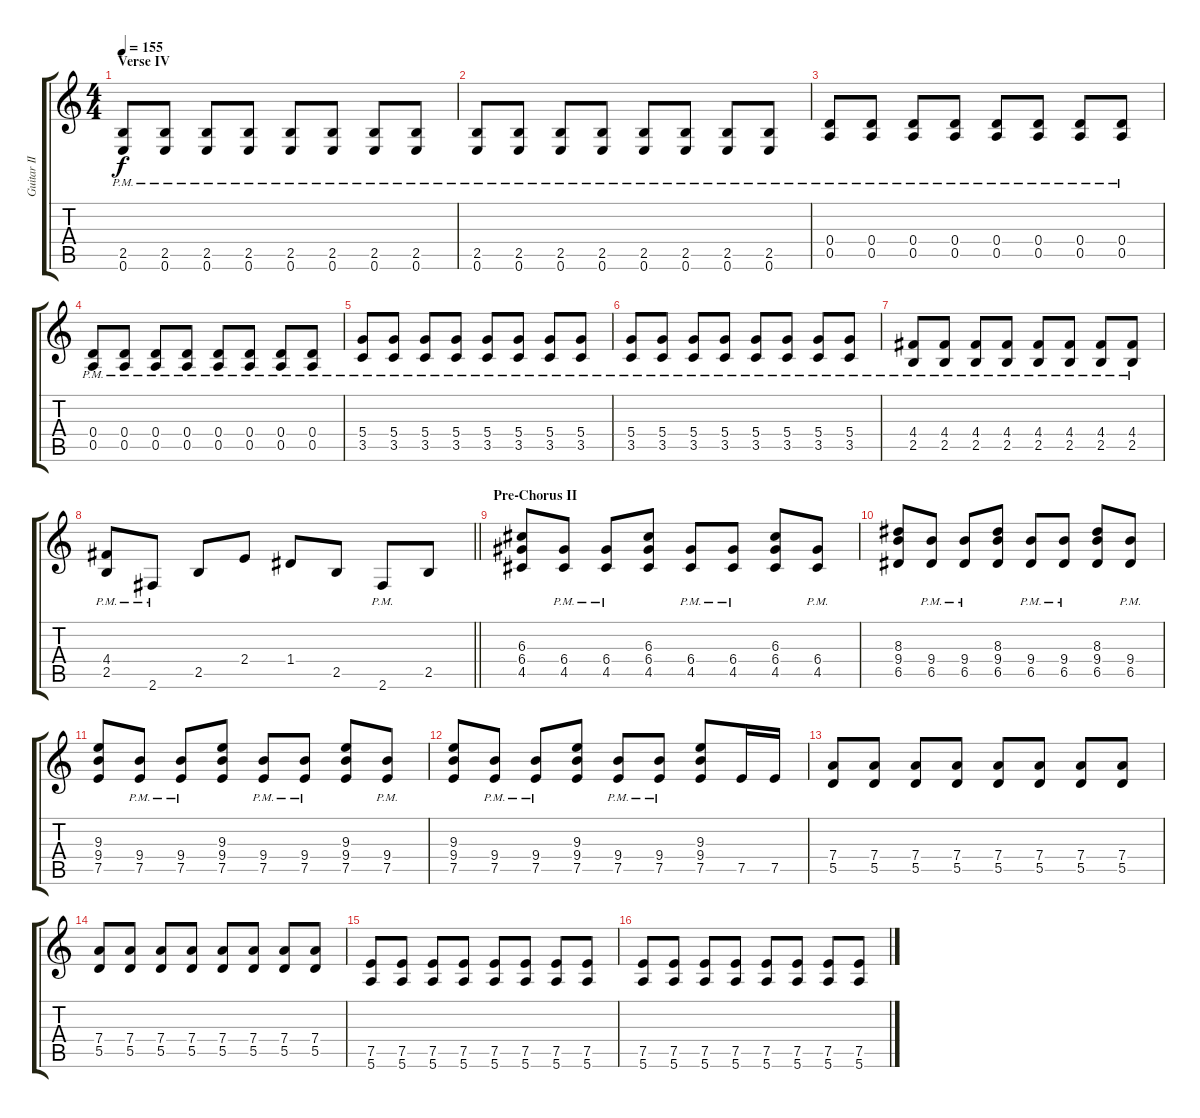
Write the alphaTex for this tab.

\track ("Guitar II" "Guitar II") {instrument distortionguitar}
\staff {score tabs}
\tuning (E4 B3 G3 D3 A2 E2) {hide}
\ts (4 4)
\section ("" "Verse IV")
\tempo 155
\clef g2
\ks c
(2.5{pm} 0.6{pm}).8{dy f} (2.5{pm} 0.6{pm}).8 (2.5{pm} 0.6{pm}).8 (2.5{pm} 0.6{pm}).8 (2.5{pm} 0.6{pm}).8 (2.5{pm} 0.6{pm}).8 (2.5{pm} 0.6{pm}).8 (2.5{pm} 0.6{pm}).8 |
(2.5{pm} 0.6{pm}).8 (2.5{pm} 0.6{pm}).8 (2.5{pm} 0.6{pm}).8 (2.5{pm} 0.6{pm}).8 (2.5{pm} 0.6{pm}).8 (2.5{pm} 0.6{pm}).8 (2.5{pm} 0.6{pm}).8 (2.5{pm} 0.6{pm}).8 |
(0.4{pm} 0.5{pm}).8 (0.4{pm} 0.5{pm}).8 (0.4{pm} 0.5{pm}).8 (0.4{pm} 0.5{pm}).8 (0.4{pm} 0.5{pm}).8 (0.4{pm} 0.5{pm}).8 (0.4{pm} 0.5{pm}).8 (0.4{pm} 0.5{pm}).8 |
(0.4{pm} 0.5{pm}).8 (0.4{pm} 0.5{pm}).8 (0.4{pm} 0.5{pm}).8 (0.4{pm} 0.5{pm}).8 (0.4{pm} 0.5{pm}).8 (0.4{pm} 0.5{pm}).8 (0.4{pm} 0.5{pm}).8 (0.4{pm} 0.5{pm}).8 |
(5.4{pm} 3.5{pm}).8 (5.4{pm} 3.5{pm}).8 (5.4{pm} 3.5{pm}).8 (5.4{pm} 3.5{pm}).8 (5.4{pm} 3.5{pm}).8 (5.4{pm} 3.5{pm}).8 (5.4{pm} 3.5{pm}).8 (5.4{pm} 3.5{pm}).8 |
(5.4{pm} 3.5{pm}).8 (5.4{pm} 3.5{pm}).8 (5.4{pm} 3.5{pm}).8 (5.4{pm} 3.5{pm}).8 (5.4{pm} 3.5{pm}).8 (5.4{pm} 3.5{pm}).8 (5.4{pm} 3.5{pm}).8 (5.4{pm} 3.5{pm}).8 |
(4.4{pm} 2.5{pm}).8 (4.4{pm} 2.5{pm}).8 (4.4{pm} 2.5{pm}).8 (4.4{pm} 2.5{pm}).8 (4.4{pm} 2.5{pm}).8 (4.4{pm} 2.5{pm}).8 (4.4{pm} 2.5{pm}).8 (4.4{pm} 2.5{pm}).8 |
\barLineRight lightlight
(4.4{pm} 2.5{pm}).8 2.6{pm}.8 2.5.8 2.4.8 1.4.8 2.5.8 2.6{pm}.8 2.5.8 |
\section ("" "Pre-Chorus II")
(6.3 6.4 4.5).8 (6.4{pm} 4.5{pm}).8 (6.4{pm} 4.5{pm}).8 (6.3 6.4 4.5).8 (6.4{pm} 4.5{pm}).8 (6.4{pm} 4.5{pm}).8 (6.3 6.4 4.5).8 (6.4{pm} 4.5{pm}).8 |
(8.3 9.4 6.5).8 (9.4{pm} 6.5{pm}).8 (9.4{pm} 6.5{pm}).8 (8.3 9.4 6.5).8 (9.4{pm} 6.5{pm}).8 (9.4{pm} 6.5{pm}).8 (8.3 9.4 6.5).8 (9.4{pm} 6.5{pm}).8 |
(9.3 9.4 7.5).8 (9.4{pm} 7.5{pm}).8 (9.4{pm} 7.5{pm}).8 (9.3 9.4 7.5).8 (9.4{pm} 7.5{pm}).8 (9.4{pm} 7.5{pm}).8 (9.3 9.4 7.5).8 (9.4{pm} 7.5{pm}).8 |
(9.3 9.4 7.5).8 (9.4{pm} 7.5{pm}).8 (9.4{pm} 7.5{pm}).8 (9.3 9.4 7.5).8 (9.4{pm} 7.5{pm}).8 (9.4{pm} 7.5{pm}).8 (9.3 9.4 7.5).8 7.5.16 7.5.16 |
(7.4 5.5).8 (7.4 5.5).8 (7.4 5.5).8 (7.4 5.5).8 (7.4 5.5).8 (7.4 5.5).8 (7.4 5.5).8 (7.4 5.5).8 |
(7.4 5.5).8 (7.4 5.5).8 (7.4 5.5).8 (7.4 5.5).8 (7.4 5.5).8 (7.4 5.5).8 (7.4 5.5).8 (7.4 5.5).8 |
(7.5 5.6).8 (7.5 5.6).8 (7.5 5.6).8 (7.5 5.6).8 (7.5 5.6).8 (7.5 5.6).8 (7.5 5.6).8 (7.5 5.6).8 |
(7.5 5.6).8 (7.5 5.6).8 (7.5 5.6).8 (7.5 5.6).8 (7.5 5.6).8 (7.5 5.6).8 (7.5 5.6).8 (7.5 5.6).8
